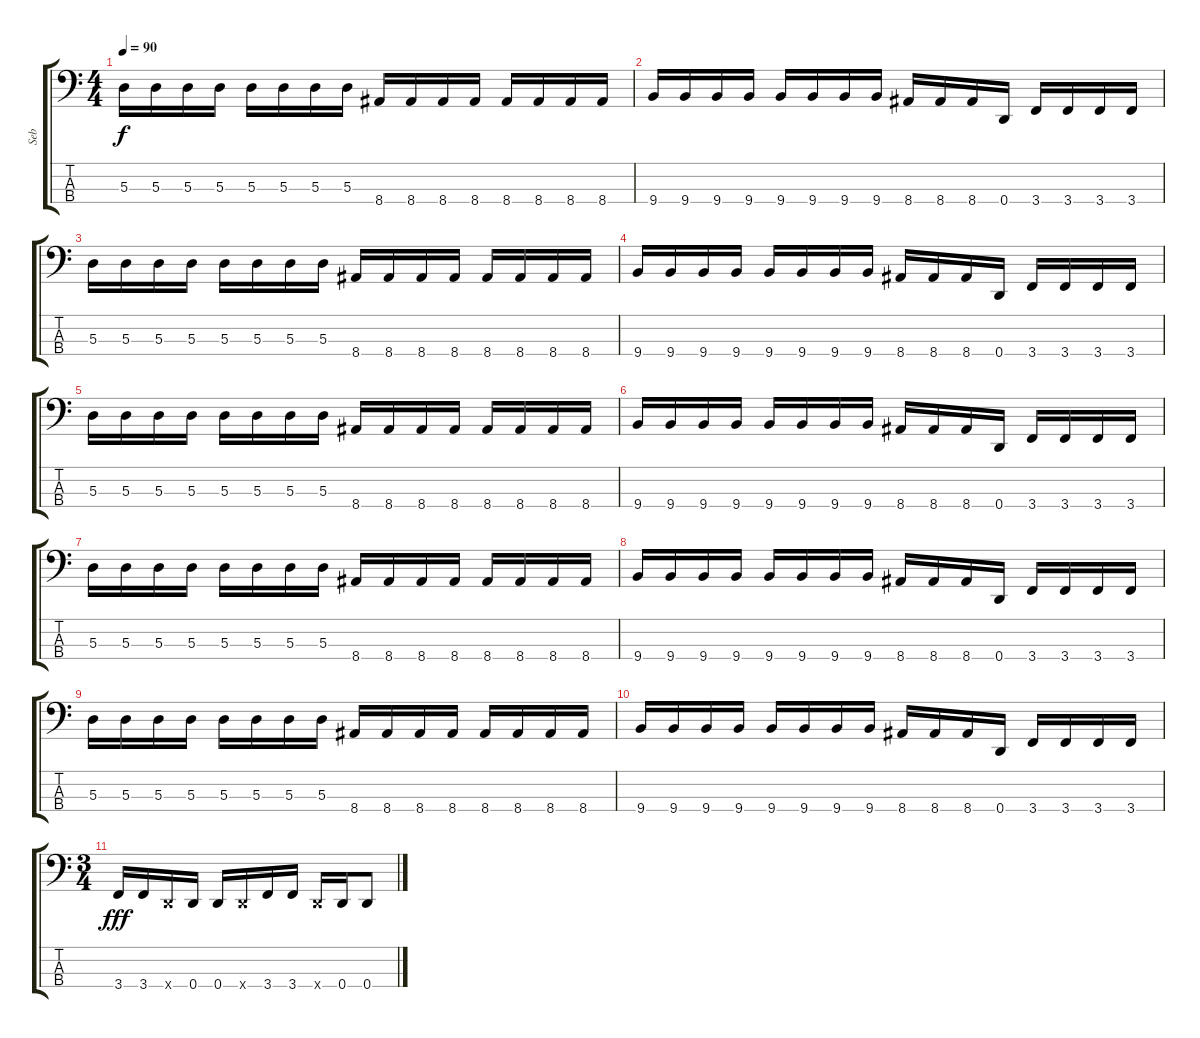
\track ("Seb" "Seb") {instrument electricbasspick}
\staff {score tabs}
\tuning (G2 D2 A1 D1) {hide}
\ts (4 4)
\tempo 90
\clef f4
\ks c
5.3.16{dy f} 5.3.16 5.3.16 5.3.16 5.3.16 5.3.16 5.3.16 5.3.16 8.4.16 8.4.16 8.4.16 8.4.16 8.4.16 8.4.16 8.4.16 8.4.16 |
9.4.16 9.4.16 9.4.16 9.4.16 9.4.16 9.4.16 9.4.16 9.4.16 8.4.16 8.4.16 8.4.16 0.4.16 3.4.16 3.4.16 3.4.16 3.4.16 |
5.3.16 5.3.16 5.3.16 5.3.16 5.3.16 5.3.16 5.3.16 5.3.16 8.4.16 8.4.16 8.4.16 8.4.16 8.4.16 8.4.16 8.4.16 8.4.16 |
9.4.16 9.4.16 9.4.16 9.4.16 9.4.16 9.4.16 9.4.16 9.4.16 8.4.16 8.4.16 8.4.16 0.4.16 3.4.16 3.4.16 3.4.16 3.4.16 |
5.3.16 5.3.16 5.3.16 5.3.16 5.3.16 5.3.16 5.3.16 5.3.16 8.4.16 8.4.16 8.4.16 8.4.16 8.4.16 8.4.16 8.4.16 8.4.16 |
9.4.16 9.4.16 9.4.16 9.4.16 9.4.16 9.4.16 9.4.16 9.4.16 8.4.16 8.4.16 8.4.16 0.4.16 3.4.16 3.4.16 3.4.16 3.4.16 |
5.3.16 5.3.16 5.3.16 5.3.16 5.3.16 5.3.16 5.3.16 5.3.16 8.4.16 8.4.16 8.4.16 8.4.16 8.4.16 8.4.16 8.4.16 8.4.16 |
9.4.16 9.4.16 9.4.16 9.4.16 9.4.16 9.4.16 9.4.16 9.4.16 8.4.16 8.4.16 8.4.16 0.4.16 3.4.16 3.4.16 3.4.16 3.4.16 |
5.3.16 5.3.16 5.3.16 5.3.16 5.3.16 5.3.16 5.3.16 5.3.16 8.4.16 8.4.16 8.4.16 8.4.16 8.4.16 8.4.16 8.4.16 8.4.16 |
9.4.16 9.4.16 9.4.16 9.4.16 9.4.16 9.4.16 9.4.16 9.4.16 8.4.16 8.4.16 8.4.16 0.4.16 3.4.16 3.4.16 3.4.16 3.4.16 |
\ts (3 4)
3.4.16{dy fff} 3.4.16 0.4{x}.16 0.4.16 0.4.16 0.4{x}.16 3.4.16 3.4.16 0.4{x}.16 0.4.16 0.4.8
